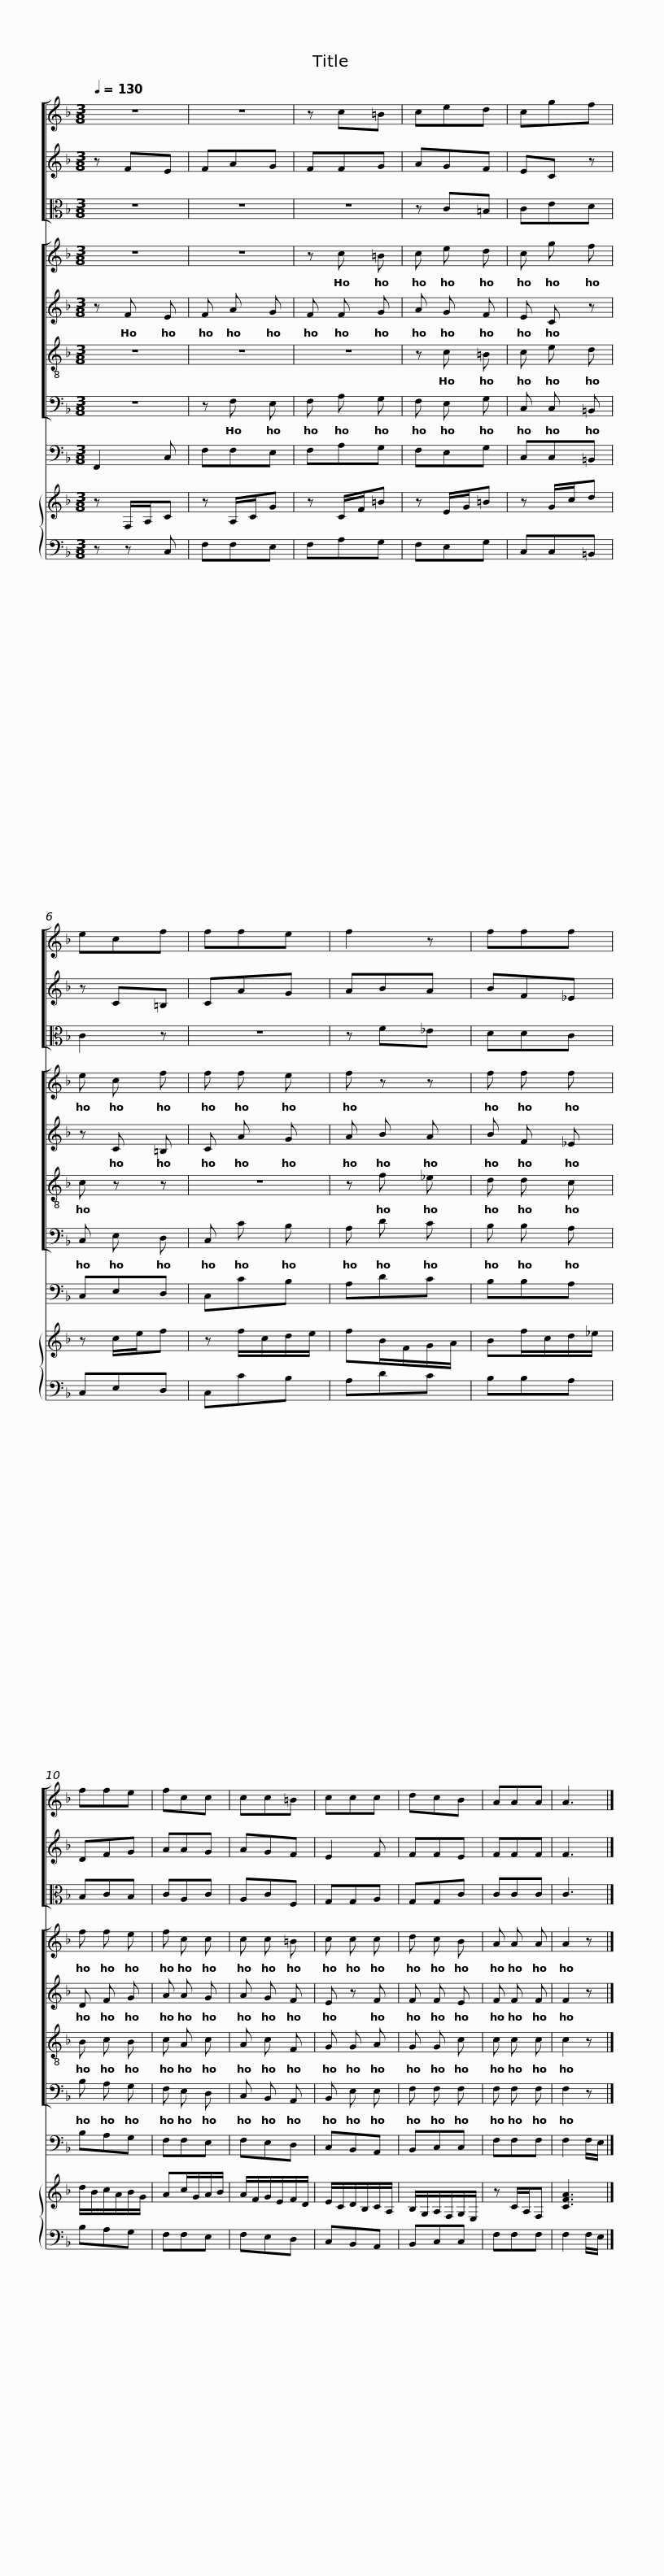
X:1
%%score [ 1 2 3 ] [ 4 5 6 7 ] 8 { 9 10 }
L:1/8
Q:1/4=130
M:3/8
I:linebreak $
K:F
V:1 treble
V:2 treble
V:3 alto
V:4 treble
V:5 treble
V:6 treble-8
V:7 bass
V:8 bass
V:9 treble
V:10 bass
V:1
 z3 | z3 | z c=B | ced | cgf | %5
 ecf | ffe |$ f2 z | fff | ffe | %10
 fcc | cc=B | ccc | dcB |$ AAA | %15
 A3 |] %16
V:2
 z FE | FAG | FFG | AGF | EC z | %5
 z C=B, | CAG |$ ABA | BF_E | DFG | %10
 AAG | AGF | E2 F | FFE |$ FFF | %15
 F3 |] %16
V:3
 z3 | z3 | z3 | z C=B, | CED | %5
 C2 z | z3 |$ z F_E | DDC | B,CB, | %10
 CA,C | A,CF, | G,G,A, | G,G,C |$ CCC | %15
 C3 |] %16
V:4
 z3 | z3 | z c =B | c e d | c g f | %5
 e c f | f f e |$ f z z | f f f | f f e | %10
 f c c | c c =B | c c c | d c B |$ A A A | %15
 A2 z |] %16
V:5
 z F E | F A G | F F G | A G F | E C z | %5
 z C =B, | C A G |$ A B A | B F _E | D F G | %10
 A A G | A G F | E z F | F F E |$ F F F | %15
 F2 z |] %16
V:6
 z3 | z3 | z3 | z c =B | c e d | %5
 c z z | z3 |$ z f _e | d d c | B c B | %10
 c A c | A c F | G G A | G G c |$ c c c | %15
 c2 z |] %16
V:7
 z3 | z F, E, | F, A, G, | F, E, G, | C, C, =B,, | %5
 C, E, D, | C, C B, |$ A, D C | B, B, A, | B, A, G, | %10
 F, E, D, | C, B,, A,, | B,, E, E, | F, F, F, |$ F, F, F, | %15
 F,2 z |] %16
V:8
 F,,2 C, | F,F,E, | F,A,G, | F,E,G, | C,C,=B,, | %5
 C,E,D, | C,CB, |$ A,DC | B,B,A, | B,A,G, | %10
 F,F,E, | F,E,D, | C,B,,A,, | B,,C,C, |$ F,F,F, | %15
 F,2 F,/E,/ |] %16
V:9
 z F,/A,/C | z A,/C/G | z C/F/=B | z E/G/=B | z G/c/d | %5
 z c/e/f | z f/c/d/e/ |$ fB/F/G/A/ | Bf/c/d/_e/ | d/B/c/A/B/G/ | %10
 Ac/G/A/B/ | A/F/G/E/F/D/ | E/C/D/B,/C/A,/ | B,/G,/A,/F,/G,/E,/ |$ z C/A,/F, | %15
 [CFA]3 |] %16
V:10
 z z C, | F,F,E, | F,A,G, | F,E,G, | C,C,=B,, | %5
 C,E,D, | C,CB, |$ A,DC | B,B,A, | B,A,G, | %10
 F,F,E, | F,E,D, | C,B,,A,, | B,,C,C, |$ F,F,F, | %15
 F,2 F,/E,/ |] %16
